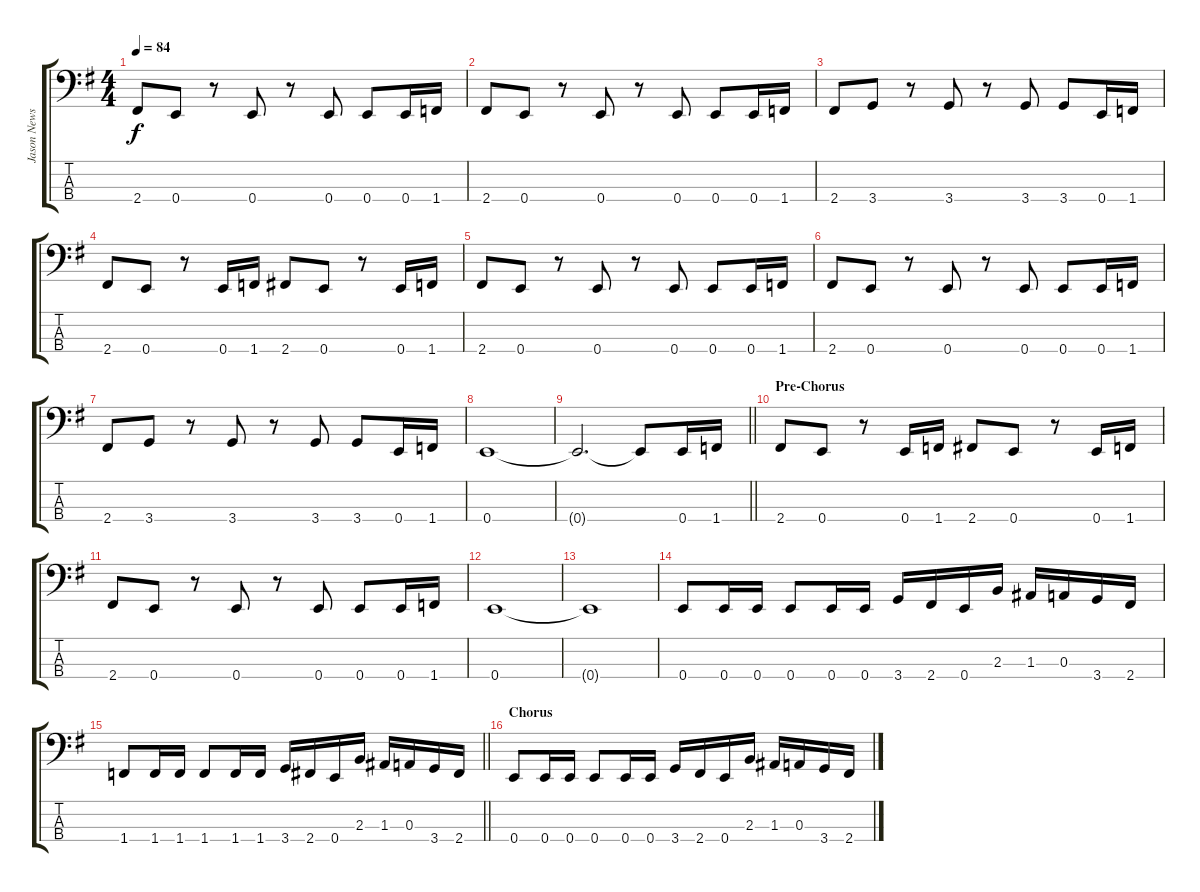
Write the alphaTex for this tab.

\track ("Jason Newsted" "Jason News") {instrument electricbasspick}
\staff {score tabs}
\tuning (G2 D2 A1 E1) {hide}
\ts (4 4)
\tempo 84
\clef f4
\ks eminor
2.4.8{dy f} 0.4.8 r.8 0.4.8 r.8 0.4.8 0.4.8 0.4.16 1.4.16 |
2.4.8 0.4.8 r.8 0.4.8 r.8 0.4.8 0.4.8 0.4.16 1.4.16 |
2.4.8 3.4.8 r.8 3.4.8 r.8 3.4.8 3.4.8 0.4.16 1.4.16 |
2.4.8 0.4.8 r.8 0.4.16 1.4.16 2.4.8 0.4.8 r.8 0.4.16 1.4.16 |
2.4.8 0.4.8 r.8 0.4.8 r.8 0.4.8 0.4.8 0.4.16 1.4.16 |
2.4.8 0.4.8 r.8 0.4.8 r.8 0.4.8 0.4.8 0.4.16 1.4.16 |
2.4.8 3.4.8 r.8 3.4.8 r.8 3.4.8 3.4.8 0.4.16 1.4.16 |
0.4.1 |
\barLineRight lightlight
0.4{t}.2{d} 0.4{t}.8 0.4.16 1.4.16 |
\section ("" "Pre-Chorus")
2.4.8 0.4.8 r.8 0.4.16 1.4.16 2.4.8 0.4.8 r.8 0.4.16 1.4.16 |
2.4.8 0.4.8 r.8 0.4.8 r.8 0.4.8 0.4.8 0.4.16 1.4.16 |
0.4.1 |
0.4{t}.1 |
0.4.8 0.4.16 0.4.16 0.4.8 0.4.16 0.4.16 3.4.16 2.4.16 0.4.16 2.3.16 1.3.16 0.3.16 3.4.16 2.4.16 |
\barLineRight lightlight
1.4.8 1.4.16 1.4.16 1.4.8 1.4.16 1.4.16 3.4.16 2.4.16 0.4.16 2.3.16 1.3.16 0.3.16 3.4.16 2.4.16 |
\section ("" "Chorus")
0.4.8 0.4.16 0.4.16 0.4.8 0.4.16 0.4.16 3.4.16 2.4.16 0.4.16 2.3.16 1.3.16 0.3.16 3.4.16 2.4.16
